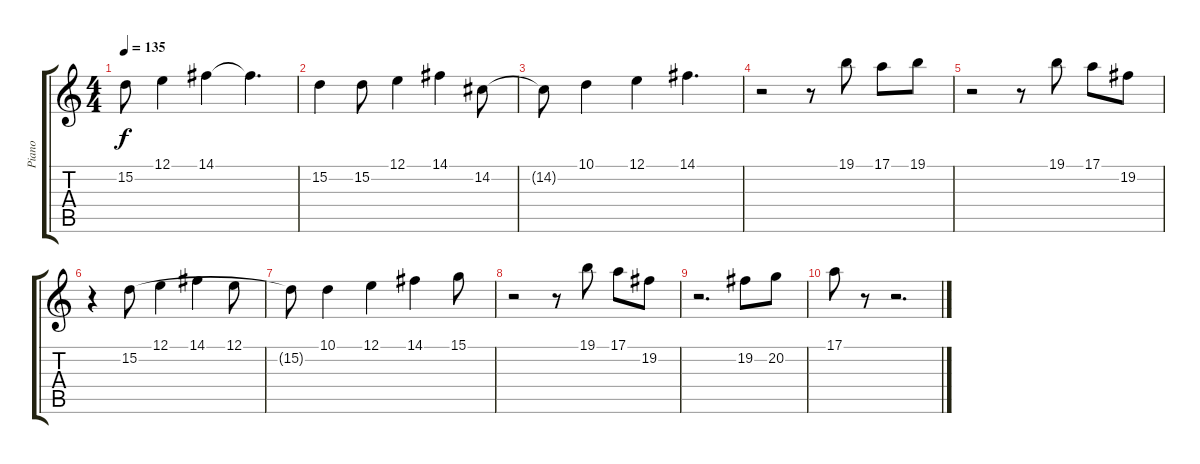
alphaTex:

\track ("Piano" "Piano") {instrument brightacousticpiano}
\staff {score tabs}
\tuning (E4 B3 G3 D3 A2 D2) {hide}
\ts (4 4)
\tempo 135
\clef g2
\ks c
15.2{t}.8{dy f} 12.1.4 14.1.4 14.1{t}.4{d} |
15.2.4 15.2.8 12.1.4 14.1.4 14.2.8 |
14.2{t}.8 10.1.4 12.1.4 14.1.4{d} |
r.2 r.8 19.1.8 17.1.8 19.1.8 |
r.2 r.8 19.1.8 17.1.8 19.2.8 |
r.4 15.2.8 12.1.4 14.1.4 12.1.8 |
15.2{t}.8 10.1.4 12.1.4 14.1.4 15.1.8 |
r.2 r.8 19.1.8 17.1.8 19.2.8 |
r.2{d} 19.2.8 20.2.8 |
17.1.8 r.8 r.2{d}
